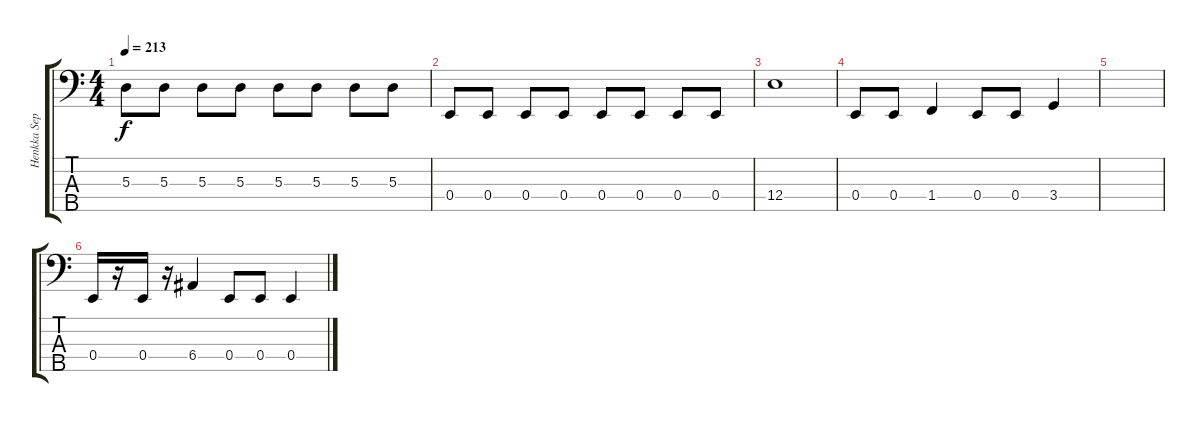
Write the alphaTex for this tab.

\track ("Henkka Seppälä" "Henkka Sep") {instrument electricbasspick}
\staff {score tabs}
\tuning (G2 D2 A1 E1 B0) {hide}
\ts (4 4)
\tempo 213
\clef f4
\ks c
5.3.8{dy f} 5.3.8 5.3.8 5.3.8 5.3.8 5.3.8 5.3.8 5.3.8 |
0.4.8 0.4.8 0.4.8 0.4.8 0.4.8 0.4.8 0.4.8 0.4.8 |
12.4.1 |
0.4.8 0.4.8 1.4.4 0.4.8 0.4.8 3.4.4 |
|
0.4.16 r.16 0.4.16 r.16 6.4.4 0.4.8 0.4.8 0.4.4
